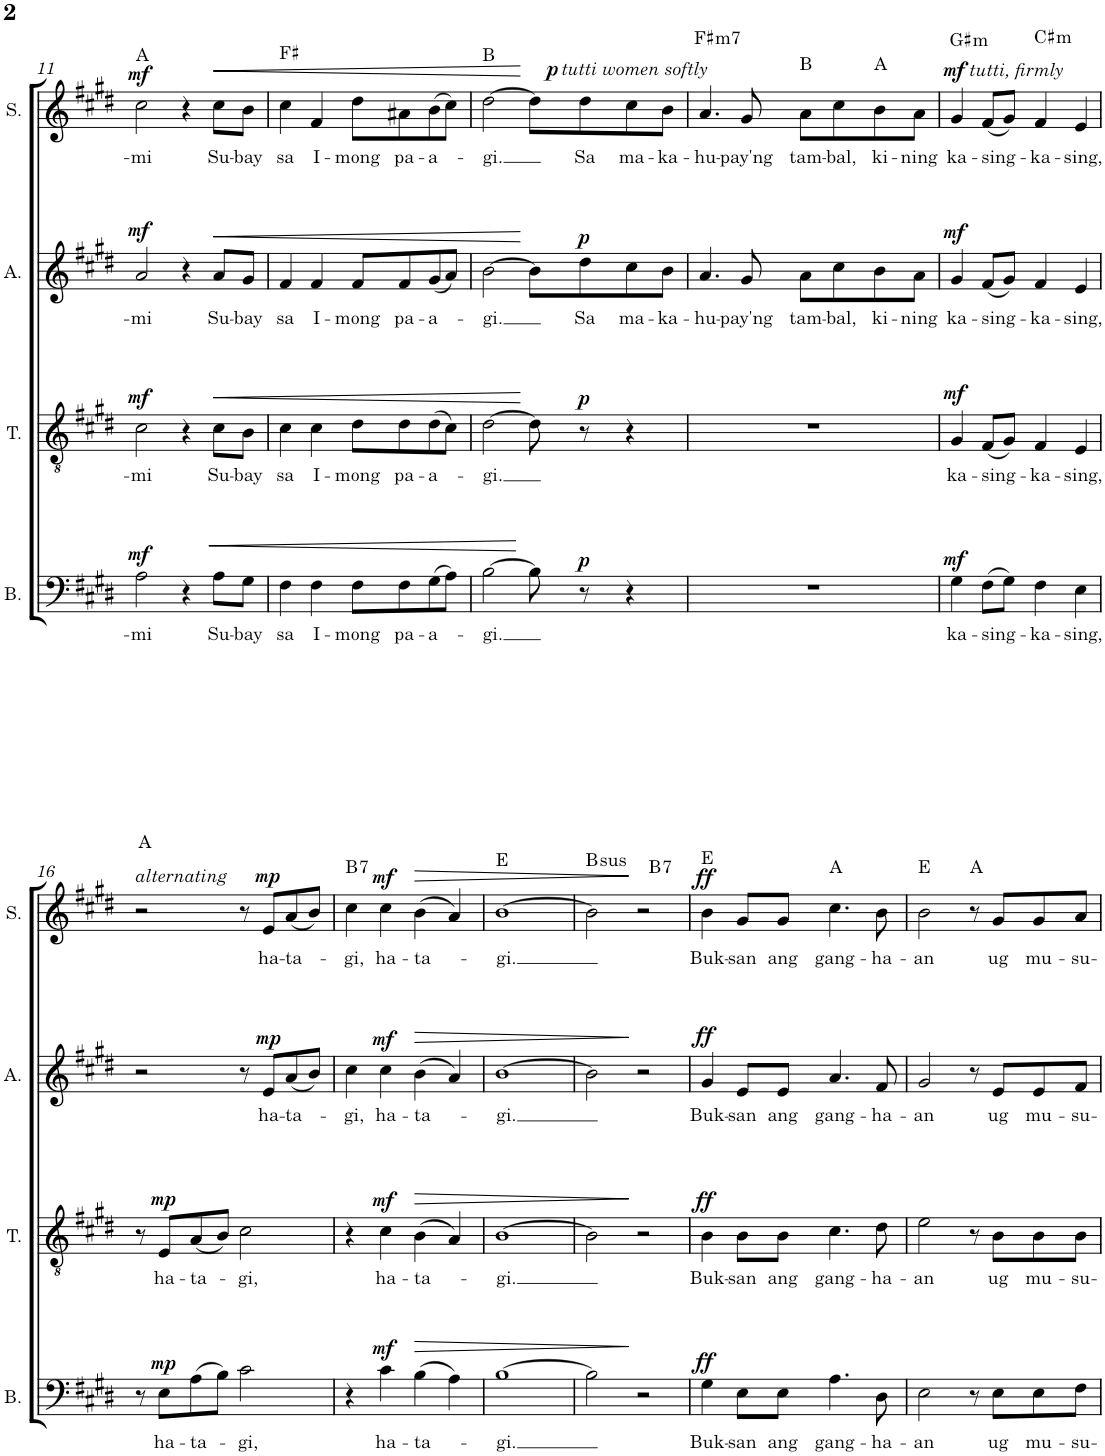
**kern	**text	**dynam	**kern	**text	**dynam	**kern	**text	**dynam	**kern	**text	**dynam	**harte
*part4	*part4	*part4	*part3	*part3	*part3	*part2	*part2	*part2	*part1	*part1	*part1	*part1
*staff4	*staff4	*staff4	*staff3	*staff3	*staff3	*staff2	*staff2	*staff2	*staff1	*staff1	*staff1	*
*I"Bass	*	*	*I"Tenor	*	*	*I"Alto	*	*	*I"Soprano	*	*	*
*I'B.	*	*	*I'T.	*	*	*I'A.	*	*	*I'S.	*	*	*
!!LO:PB:g=z
*clefF4	*	*	*clefGv2	*	*	*clefG2	*	*	*clefG2	*	*	*
*k[f#c#g#d#]	*	*	*k[f#c#g#d#]	*	*	*k[f#c#g#d#]	*	*	*k[f#c#g#d#]	*	*	*
*M4/4	*	*	*M4/4	*	*	*M4/4	*	*	*M4/4	*	*	*
=11	=11	=11	=11	=11	=11	=11	=11	=11	=11	=11	=11	=11
!	!LO:LY:b	!LO:DY:a	!	!LO:LY:b	!LO:DY:a	!	!LO:LY:b	!LO:DY:a	!	!LO:LY:b	!LO:DY:a	!
2A\	-mi	mf	2c#\	-mi	mf	2a/	-mi	mf	2cc#\	-mi	mf	A:maj
4r	.	.	4r	.	.	4r	.	.	4r	.	.	.
!	!LO:LY:b	!LO:HP:b	!	!LO:LY:b	!LO:HP:b	!	!LO:LY:b	!LO:HP:b	!	!LO:LY:b	!LO:HP:b	!
8A\L	Su-	<	8c#\L	Su-	<	8a/L	Su-	<	8cc#\L	Su-	<	.
!	!LO:LY:b	!	!	!LO:LY:b	!	!	!LO:LY:b	!	!	!LO:LY:b	!	!
8G#\J	-bay	.	8B\J	-bay	.	8g#/J	-bay	.	8b\J	-bay	.	.
=12	=12	=12	=12	=12	=12	=12	=12	=12	=12	=12	=12	=12
!	!LO:LY:b	!	!	!LO:LY:b	!	!	!LO:LY:b	!	!	!LO:LY:b	!	!
4F#\	sa	.	4c#\	sa	.	4f#/	sa	.	4cc#\	sa	.	F#:maj
!	!LO:LY:b	!	!	!LO:LY:b	!	!	!LO:LY:b	!	!	!LO:LY:b	!	!
4F#\	I-	.	4c#\	I-	.	4f#/	I-	.	4f#/	I-	.	.
!	!LO:LY:b	!	!	!LO:LY:b	!	!	!LO:LY:b	!	!	!LO:LY:b	!	!
8F#\L	-mong	.	8d#\L	-mong	.	8f#/L	-mong	.	8dd#\L	-mong	.	.
!	!LO:LY:b	!	!	!LO:LY:b	!	!	!LO:LY:b	!	!	!LO:LY:b	!	!
8F#\	pa-	.	8d#\	pa-	.	8f#/	pa-	.	8a#X\	pa-	.	.
!	!LO:LY:b	!	!	!LO:LY:b	!	!	!LO:LY:b	!	!	!LO:LY:b	!	!
(8G#\	-a-	.	(8d#\	-a-	.	(8g#/	-a-	.	(8b\	-a-	.	.
8A\J)	.	.	8c#\J)	.	.	8a/J)	.	.	8cc#\J)	.	.	.
=13	=13	=13	=13	=13	=13	=13	=13	=13	=13	=13	=13	=13
!	!LO:LY:b	!	!	!LO:LY:b	!	!	!LO:LY:b	!	!	!LO:LY:b	!	!
[2B\	-gi.	.	[2d#\	-gi.	.	[2b\	-gi.	.	[2dd#\	-gi.	.	B:maj
!	!	!	!	!	!	!	!	!	!LO:TX:a:i:t=tutti women softly	!	!	!
!	!	!	!	!	!	!	!	!	!	!	!LO:DY:n=1:a	!
8B\]	.	[	8d#\]	.	[	8b\L]	.	[	8dd#\L]	.	[ p	.
!	!	!LO:DY:a	!	!	!LO:DY:a	!	!LO:LY:b	!LO:DY:a	!	!LO:LY:b	!	!
8r	.	p	8r	.	p	8dd#\	Sa	p	8dd#\	Sa	.	.
!	!	!	!	!	!	!	!LO:LY:b	!	!	!LO:LY:b	!	!
4r	.	.	4r	.	.	8cc#\	ma-	.	8cc#\	ma-	.	.
!	!	!	!	!	!	!	!LO:LY:b	!	!	!LO:LY:b	!	!
.	.	.	.	.	.	8b\J	-ka-	.	8b\J	-ka-	.	.
=14	=14	=14	=14	=14	=14	=14	=14	=14	=14	=14	=14	=14
!	!	!	!	!	!	!	!LO:LY:b	!	!	!LO:LY:b	!	!LO:H:kt=m7
1r	.	.	1r	.	.	4.a/	-hu-	.	4.a/	-hu-	.	F#:min7
!	!	!	!	!	!	!	!LO:LY:b	!	!	!LO:LY:b	!	!
.	.	.	.	.	.	8g#/	-pay'ng	.	8g#/	-pay'ng	.	.
!	!	!	!	!	!	!	!LO:LY:b	!	!	!LO:LY:b	!	!
.	.	.	.	.	.	8a\L	tam-	.	8a\L	tam-	.	B:maj
!	!	!	!	!	!	!	!LO:LY:b	!	!	!LO:LY:b	!	!
.	.	.	.	.	.	8cc#\	-bal,	.	8cc#\	-bal,	.	.
!	!	!	!	!	!	!	!LO:LY:b	!	!	!LO:LY:b	!	!
.	.	.	.	.	.	8b\	ki-	.	8b\	ki-	.	A:maj
!	!	!	!	!	!	!	!LO:LY:b	!	!	!LO:LY:b	!	!
.	.	.	.	.	.	8a\J	-ning	.	8a\J	-ning	.	.
=15	=15	=15	=15	=15	=15	=15	=15	=15	=15	=15	=15	=15
!	!	!	!	!	!	!	!	!	!LO:TX:a:i:t=tutti, firmly	!	!	!
!	!LO:LY:b	!LO:DY:a	!	!LO:LY:b	!LO:DY:a	!	!LO:LY:b	!LO:DY:a	!	!LO:LY:b	!LO:DY:a	!LO:H:kt=m
4G#\	ka-	mf	4G#/	ka-	mf	4g#/	ka-	mf	4g#/	ka-	mf	G#:min
!	!LO:LY:b	!	!	!LO:LY:b	!	!	!LO:LY:b	!	!	!LO:LY:b	!	!
(8F#\L	-sing-	.	(8F#/L	-sing-	.	(8f#/L	-sing-	.	(8f#/L	-sing-	.	.
8G#\J)	.	.	8G#/J)	.	.	8g#/J)	.	.	8g#/J)	.	.	.
!	!LO:LY:b	!	!	!LO:LY:b	!	!	!LO:LY:b	!	!	!LO:LY:b	!	!LO:H:kt=m
4F#\	-ka-	.	4F#/	-ka-	.	4f#/	-ka-	.	4f#/	-ka-	.	C#:min
!	!LO:LY:b	!	!	!LO:LY:b	!	!	!LO:LY:b	!	!	!LO:LY:b	!	!
4E\	-sing,	.	4E/	-sing,	.	4e/	-sing,	.	4e/	-sing,	.	.
!!LO:LB:g=z
=16	=16	=16	=16	=16	=16	=16	=16	=16	=16	=16	=16	=16
!	!	!	!	!	!	!	!	!	!LO:TX:a:i:t=alternating	!	!	!
8r	.	.	8r	.	.	2r	.	.	2r	.	.	A:maj
!	!LO:LY:b	!LO:DY:a	!	!LO:LY:b	!LO:DY:a	!	!	!	!	!	!	!
8E\L	ha-	mp	8E/L	ha-	mp	.	.	.	.	.	.	.
!	!LO:LY:b	!	!	!LO:LY:b	!	!	!	!	!	!	!	!
(8A\	-ta-	.	(8A/	-ta-	.	.	.	.	.	.	.	.
8B\J)	.	.	8B/J)	.	.	.	.	.	.	.	.	.
!	!LO:LY:b	!	!	!LO:LY:b	!	!	!	!	!	!	!	!
2c#\	-gi,	.	2c#\	-gi,	.	8r	.	.	8r	.	.	.
!	!	!	!	!	!	!	!LO:LY:b	!LO:DY:a	!	!LO:LY:b	!LO:DY:a	!
.	.	.	.	.	.	8e/L	ha-	mp	8e/L	ha-	mp	.
!	!	!	!	!	!	!	!LO:LY:b	!	!	!LO:LY:b	!	!
.	.	.	.	.	.	(8a/	-ta-	.	(8a/	-ta-	.	.
.	.	.	.	.	.	8b/J)	.	.	8b/J)	.	.	.
=17	=17	=17	=17	=17	=17	=17	=17	=17	=17	=17	=17	=17
!	!	!	!	!	!	!	!LO:LY:b	!	!	!LO:LY:b	!	!LO:H:kt=7
4r	.	.	4r	.	.	4cc#\	-gi,	.	4cc#\	-gi,	.	B:7
!	!LO:LY:b	!LO:DY:a	!	!LO:LY:b	!LO:DY:a	!	!LO:LY:b	!LO:DY:a	!	!LO:LY:b	!LO:DY:a	!
4c#\	ha-	mf	4c#\	ha-	mf	4cc#\	ha-	mf	4cc#\	ha-	mf	.
!	!LO:LY:b	!LO:HP:b	!	!LO:LY:b	!LO:HP:b	!	!LO:LY:b	!LO:HP:b	!	!LO:LY:b	!LO:HP:b	!
(4B\	-ta-	>	(4B\	-ta-	>	(4b\	-ta-	>	(4b\	-ta-	>	.
4A\)	.	.	4A/)	.	.	4a/)	.	.	4a/)	.	.	.
=18	=18	=18	=18	=18	=18	=18	=18	=18	=18	=18	=18	=18
!	!LO:LY:b	!	!	!LO:LY:b	!	!	!LO:LY:b	!	!	!LO:LY:b	!	!
[1B	-gi.	.	[1B	-gi.	.	[1b	-gi.	.	[1b	-gi.	.	E:maj
=19	=19	=19	=19	=19	=19	=19	=19	=19	=19	=19	=19	=19
!	!	!	!	!	!	!	!	!	!	!	!	!LO:H:kt=sus
2B\]	.	.	2B\]	.	.	2b\]	.	.	2b\]	.	.	B:sus4
!	!	!	!	!	!	!	!	!	!	!	!	!LO:H:kt=7
2r	.	]	2r	.	]	2r	.	]	2r	.	]	B:7
=20	=20	=20	=20	=20	=20	=20	=20	=20	=20	=20	=20	=20
!	!LO:LY:b	!LO:DY:a	!	!LO:LY:b	!LO:DY:a	!	!LO:LY:b	!LO:DY:a	!	!LO:LY:b	!LO:DY:a	!
4G#\	Buk-	ff	4B\	Buk-	ff	4g#/	Buk-	ff	4b\	Buk-	ff	E:maj
!	!LO:LY:b	!	!	!LO:LY:b	!	!	!LO:LY:b	!	!	!LO:LY:b	!	!
8E\L	-san	.	8B\L	-san	.	8e/L	-san	.	8g#/L	-san	.	.
!	!LO:LY:b	!	!	!LO:LY:b	!	!	!LO:LY:b	!	!	!LO:LY:b	!	!
8E\J	ang	.	8B\J	ang	.	8e/J	ang	.	8g#/J	ang	.	.
!	!LO:LY:b	!	!	!LO:LY:b	!	!	!LO:LY:b	!	!	!LO:LY:b	!	!
4.A\	gang-	.	4.c#\	gang-	.	4.a/	gang-	.	4.cc#\	gang-	.	A:maj
!	!LO:LY:b	!	!	!LO:LY:b	!	!	!LO:LY:b	!	!	!LO:LY:b	!	!
8D#\	-ha-	.	8d#\	-ha-	.	8f#/	-ha-	.	8b\	-ha-	.	.
=21	=21	=21	=21	=21	=21	=21	=21	=21	=21	=21	=21	=21
!	!LO:LY:b	!	!	!LO:LY:b	!	!	!LO:LY:b	!	!	!LO:LY:b	!	!
2E\	-an	.	2e\	-an	.	2g#/	-an	.	2b\	-an	.	E:maj
8r	.	.	8r	.	.	8r	.	.	8r	.	.	A:maj
!	!LO:LY:b	!	!	!LO:LY:b	!	!	!LO:LY:b	!	!	!LO:LY:b	!	!
8E\L	ug	.	8B\L	ug	.	8e/L	ug	.	8g#/L	ug	.	.
!	!LO:LY:b	!	!	!LO:LY:b	!	!	!LO:LY:b	!	!	!LO:LY:b	!	!
8E\	mu-	.	8B\	mu-	.	8e/	mu-	.	8g#/	mu-	.	.
!	!LO:LY:b	!	!	!LO:LY:b	!	!	!LO:LY:b	!	!	!LO:LY:b	!	!
8F#\J	-su-	.	8B\J	-su-	.	8f#/J	-su-	.	8a/J	-su-	.	.
=	=	=	=	=	=	=	=	=	=	=	=	=
*-	*-	*-	*-	*-	*-	*-	*-	*-	*-	*-	*-	*-
